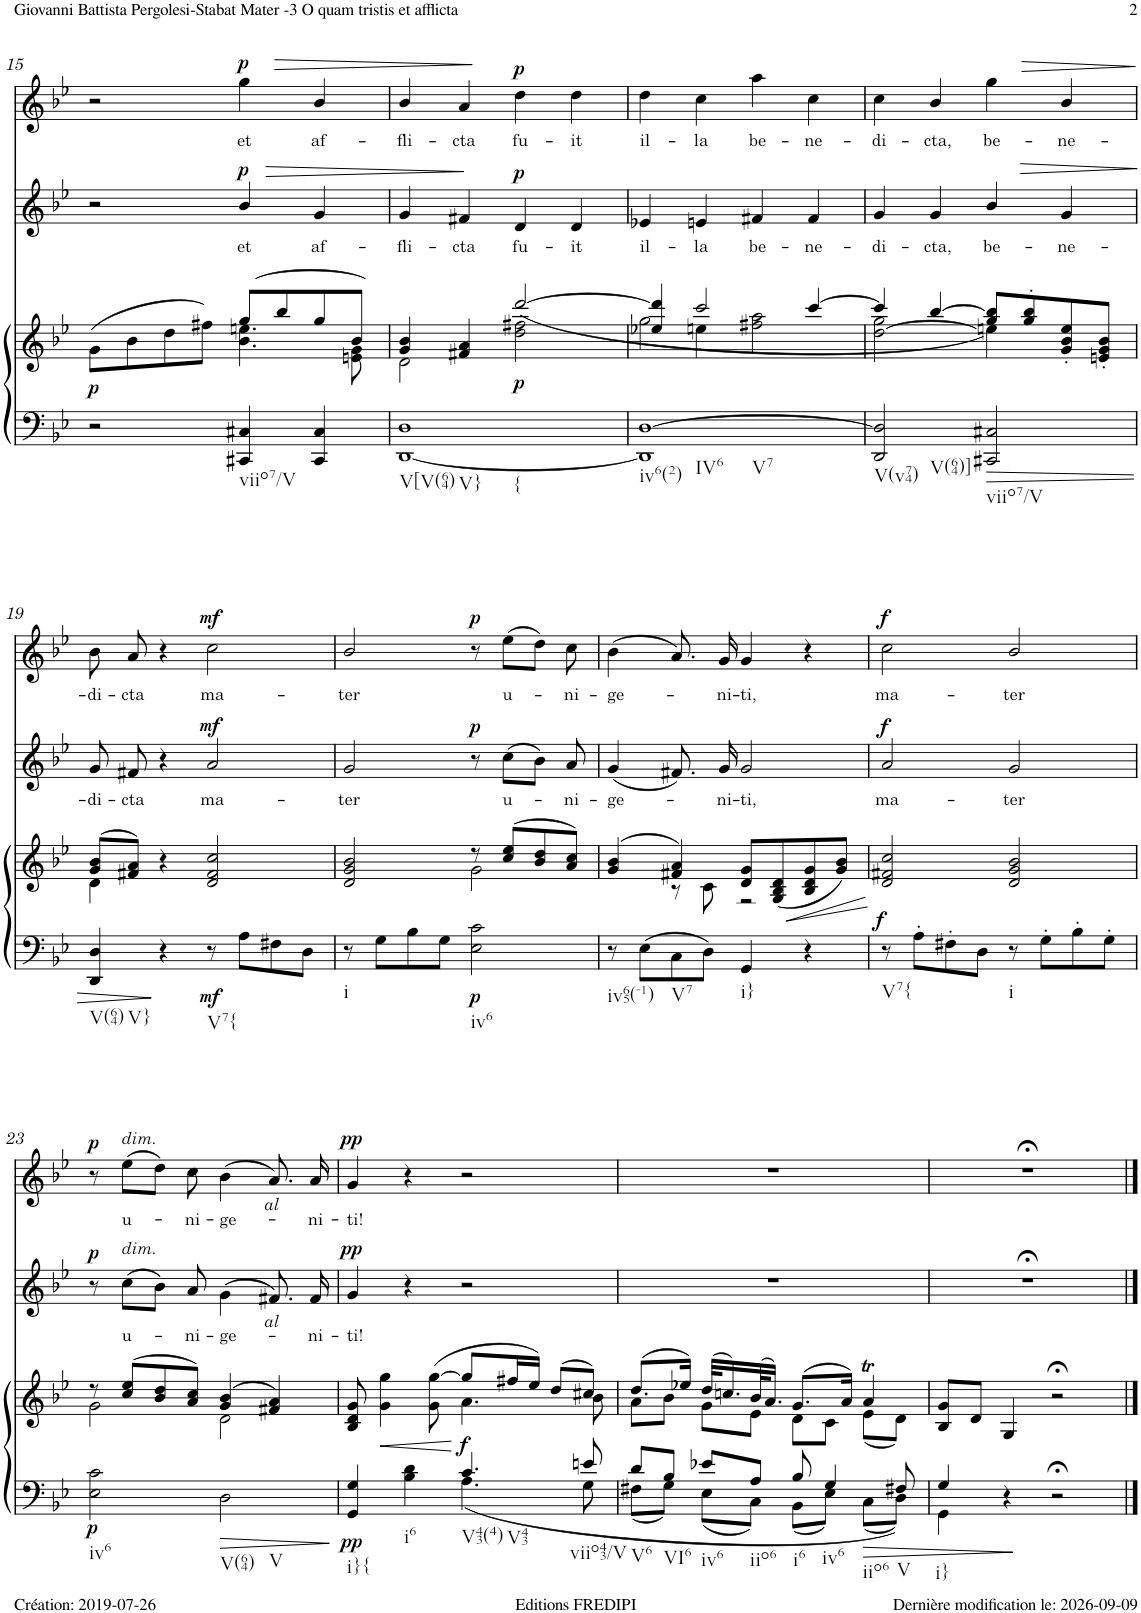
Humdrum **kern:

**kern	**kern	**dynam	**harte	**kern	**text	**dynam	**kern	**text	**dynam
*part3	*part3	*part3	*part3	*part2	*part2	*part2	*part1	*part1	*part1
*staff4	*staff3	*staff3/4	*	*staff2	*staff2	*staff2	*staff1	*staff1	*staff1
*I"Violino I/II Viola Violoncello Contrabasso e organo	*	*	*	*I"Alto	*	*	*I"Soprano	*	*
!!LO:PB:g=z
*clefF4	*clefG2	*	*	*clefG2	*	*	*clefG2	*	*
*k[b-e-]	*k[b-e-]	*	*	*k[b-e-]	*	*	*k[b-e-]	*	*
*M4/4	*M4/4	*	*	*M4/4	*	*	*M4/4	*	*
*met(c)	*met(c)	*	*	*met(c)	*	*	*met(c)	*	*
=15	=15	=15	=15	=15	=15	=15	=15	=15	=15
*	*^	*	*	*	*	*	*	*	*
!	!	!	!LO:DY:b	!	!	!	!	!	!	!
2r	(>8g\L	2ryy	p	.	2r	.	.	2r	.	.
.	8b-\	.	.	.	.	.	.	.	.	.
.	8dd\	.	.	.	.	.	.	.	.	.
.	8ff#X\J)	.	.	.	.	.	.	.	.	.
!	!	!	!	!	!	!LO:LY:b	!LO:HP:b	!	!LO:LY:b	!LO:HP:b
!	!	!	!	!	!	!	!LO:DY:n=1:a	!	!	!LO:DY:n=1:a
4CC#X/ 4C#X/	(>8gg/L	4.b-\ 4.een\	.	.	4b-/	et	> p	4gg\	et	> p
.	8bb-/	.	.	.	.	.	.	.	.	.
!	!	!	!	!	!	!LO:LY:b	!	!	!LO:LY:b	!
4CC#/ 4C#/	8gg/	.	.	.	4g/	af-	.	4b-/	af-	.
.	8b-/J)	8en\ 8g\	.	.	.	.	.	.	.	.
=16	=16	=16	=16	=16	=16	=16	=16	=16	=16	=16
!	!	!	!	!LO:H:kt={	!	!LO:LY:b	!	!	!LO:LY:b	!
[<1DD 1D	2d\	4g/ 4b-/	.	N	4g/	-fli-	.	4b-/	-fli-	.
!	!	!	!	!	!	!LO:LY:b	!	!	!LO:LY:b	!
.	.	4f#X/ 4a/	.	.	4f#X/	-cta	]	4a/	-cta	]
!	!	!	!LO:DY:b	!	!	!LO:LY:b	!LO:DY:a	!	!LO:LY:b	!LO:DY:a
.	([>2ddd/	2dd\ 2ff#X\	p	.	4d/	fu-	p	4dd\	fu-	p
!	!	!	!	!	!	!LO:LY:b	!	!	!LO:LY:b	!
.	.	.	.	.	4d/	-it	.	4dd\	-it	.
=17	=17	=17	=17	=17	=17	=17	=17	=17	=17	=17
*	*	*^	*	*	*	*	*	*	*	*
!	!	!	!	!	!	!	!LO:LY:b	!	!	!LO:LY:b	!
1DD] [>1D	4ee-X/ 4ddd/]	2gg\	4ryy	.	.	4e-X/	il-	.	4dd\	il-	.
!	!	!	!	!	!	!	!LO:LY:b	!	!	!LO:LY:b	!
.	2ccc/	.	4een\	.	.	4en/	-la	.	4cc\	-la	.
!	!	!	!	!	!	!	!LO:LY:b	!	!	!LO:LY:b	!
.	.	2ff#X\ 2aa\	2ryy	.	.	4f#X/	be-	.	4aa\	be-	.
!	!	!	!	!	!	!	!LO:LY:b	!	!	!LO:LY:b	!
.	[>4ccc/	.	.	.	.	4f#/	-ne-	.	4cc\	-ne-	.
*	*	*v	*v	*	*	*	*	*	*	*	*
=18	=18	=18	=18	=18	=18	=18	=18	=18	=18	=18
!	!	!	!	!	!	!LO:LY:b	!	!	!LO:LY:b	!
2DD/ 2D/]	4ccc/]	2dd\ [>2gg\	.	.	4g/	-di-	.	4cc\	-di-	.
!	!	!	!	!	!	!LO:LY:b	!	!	!LO:LY:b	!
.	[4bb-/	.	.	.	4g/	-cta,	.	4b-/	-cta,	.
!	!	!	!	!	!	!LO:LY:b	!LO:HP:b	!	!LO:LY:b	!LO:HP:b
2CC#X/ 2C#X/	8gg/] 8bb-/]L	4een\)	.	.	4b-/	be-	>	4gg\	be-	>
.	8gg/' 8bb-/'	.	.	.	.	.	.	.	.	.
!	!	!	!	!	!	!LO:LY:b	!	!	!LO:LY:b	!
.	8g/' 8b-/' 8ee/'	4ryy	.	.	4g/	-ne-	.	4b-/	-ne-	.
.	8en/' 8g/' 8b-/'J	.	.	.	.	.	.	.	.	.
*	*v	*v	*	*	*	*	*	*	*	*
.	.	.	.	.	.	]	.	.	]
!!LO:LB:g=z
=19	=19	=19	=19	=19	=19	=19	=19	=19	=19
*	*^	*	*	*	*	*	*	*	*
!	!	!	!	!	!	!LO:LY:b	!	!	!LO:LY:b	!
4DD/ 4D/	(>8g/ 8b-/L	4d\	.	.	8g/	-di-	.	8b-\	-di-	.
!	!	!	!	!	!	!LO:LY:b	!	!	!LO:LY:b	!
.	8f#X/ 8a/J)	.	.	.	8f#X/	-cta	.	8a/	-cta	.
4r	4r	2.ryy	.	.	4r	.	.	4r	.	.
!	!	!	!LO:DY:b=2	!	!	!LO:LY:b	!LO:DY:a	!	!LO:LY:b	!LO:DY:a
8r	2d/ 2f#/ 2cc/	.	mf	.	2a/	ma-	mf	2cc\	ma-	mf
8A\L	.	.	.	.	.	.	.	.	.	.
8F#X\	.	.	.	.	.	.	.	.	.	.
8D\J	.	.	.	.	.	.	.	.	.	.
=20	=20	=20	=20	=20	=20	=20	=20	=20	=20	=20
!	!	!	!	!	!	!LO:LY:b	!	!	!LO:LY:b	!
8r	2d/ 2g/ 2b-/	2ryy	.	.	2g/	-ter	.	2b-/	-ter	.
8G\L	.	.	.	.	.	.	.	.	.	.
8B-\	.	.	.	.	.	.	.	.	.	.
8G\J	.	.	.	.	.	.	.	.	.	.
!	!	!	!LO:DY:b=2	!	!	!	!LO:DY:a	!	!	!LO:DY:a
2E-\ 2c\	8r	2g\	p	.	8r	.	p	8r	.	p
!	!	!	!	!	!	!LO:LY:b	!	!	!LO:LY:b	!
.	(>8cc/ 8ee-/L	.	.	.	(8cc\L	u-	.	(8ee-\L	u-	.
.	8b-/ 8dd/	.	.	.	8b-\J)	.	.	8dd\J)	.	.
!	!	!	!	!	!	!LO:LY:b	!	!	!LO:LY:b	!
.	8a/ 8cc/J)	.	.	.	8a/	-ni-	.	8cc\	-ni-	.
=21	=21	=21	=21	=21	=21	=21	=21	=21	=21	=21
!	!	!	!	!	!	!LO:LY:b	!	!	!LO:LY:b	!
8r	(>4g/ 4b-/	4ryy	.	.	(<4g/	-ge-	.	(>4b-\	-ge-	.
8E-\L	.	.	.	.	.	.	.	.	.	.
8C\	4f#X/ 4a/)	8r	.	.	8.f#X/)	.	.	8.a/)	.	.
8D\J	.	8c\	.	.	.	.	.	.	.	.
!	!	!	!	!	!	!LO:LY:b	!	!	!LO:LY:b	!
.	.	.	.	.	16g/	-ni-	.	16g/	-ni-	.
!	!	!	!	!	!	!LO:LY:b	!	!	!LO:LY:b	!
4GG/	8d/ 8g/L	2r	.	.	2g/	-ti,	.	4g/	-ti,	.
!	!	!	!LO:HP:b	!	!	!	!	!	!	!
.	(<8G/ 8B-/ 8d/	.	<	.	.	.	.	.	.	.
4r	8B-/ 8d/ 8g/	.	.	.	.	.	.	4r	.	.
.	8g/ 8b-/J)	.	.	.	.	.	.	.	.	.
*	*v	*v	*	*	*	*	*	*	*	*
.	.	[	.	.	.	.	.	.	.
=22	=22	=22	=22	=22	=22	=22	=22	=22	=22
!	!	!LO:DY:b	!	!	!LO:LY:b	!LO:DY:a	!	!LO:LY:b	!LO:DY:a
8r	2d/ 2f#X/ 2cc/	f	.	2a/	ma-	f	2cc\	ma-	f
8A'\L	.	.	.	.	.	.	.	.	.
8F#X'\	.	.	.	.	.	.	.	.	.
8D\J	.	.	.	.	.	.	.	.	.
!	!	!	!	!	!LO:LY:b	!	!	!LO:LY:b	!
8r	2d/ 2g/ 2b-/	.	.	2g/	-ter	.	2b-/	-ter	.
8G'\L	.	.	.	.	.	.	.	.	.
8B-'\	.	.	.	.	.	.	.	.	.
8G'\J	.	.	.	.	.	.	.	.	.
!!LO:LB:g=z
=23	=23	=23	=23	=23	=23	=23	=23	=23	=23
*	*^	*	*	*	*	*	*	*	*
!	!	!	!LO:DY:b=2	!	!	!	!LO:DY:a	!	!	!LO:DY:a
2E-\ 2c\	8r	2g\	p	.	8r	.	p	8r	.	p
!	!	!	!	!	!	!	!	!LO:TX:a:i:t=dim.	!	!
!	!	!	!	!	!LO:TX:a:i:t=dim.	!	!	!	!	!
!	!	!	!	!	!	!LO:LY:b	!	!	!LO:LY:b	!
.	(>8cc/ 8ee-/L	.	.	.	(8cc\L	u-	.	(8ee-\L	u-	.
.	8b-/ 8dd/	.	.	.	8b-\J)	.	.	8dd\J)	.	.
!	!	!	!	!	!	!LO:LY:b	!	!	!LO:LY:b	!
.	8a/ 8cc/J)	.	.	.	8a/	-ni-	.	8cc\	-ni-	.
!	!	!	!	!	!	!LO:LY:b	!	!	!LO:LY:b	!
2D\	(>4g/ 4b-/	2d\	.	.	(4g\	-ge-	.	(4b-\	-ge-	.
!	!	!	!	!	!	!	!	!LO:TX:b:i:t=al	!	!
!	!	!	!	!	!LO:TX:b:i:t=al	!	!	!	!	!
.	4f#X/ 4a/)	.	.	.	8.f#X/)	.	.	8.a/)	.	.
!	!	!	!	!	!	!LO:LY:b	!	!	!LO:LY:b	!
.	.	.	.	.	16f#/	-ni-	.	16a/	-ni-	.
=24	=24	=24	=24	=24	=24	=24	=24	=24	=24	=24
*^	*	*	*	*	*	*	*	*	*	*
!	!	!	!	!LO:DY:b=2	!	!	!LO:LY:b	!LO:DY:a	!	!LO:LY:b	!LO:DY:a
4GG/ 4G/	2ryy	8B-/ 8d/ 8g/	2ryy	pp	.	4g/	-ti!	pp	4g/	-ti!	pp
!	!	!	!	!LO:HP:b	!	!	!	!	!	!	!
.	.	4g\ 4gg\	.	<	.	.	.	.	.	.	.
4B-\ 4d\	.	.	.	.	.	4r	.	.	4r	.	.
.	.	(>8g\ [>8gg\	.	.	.	.	.	.	.	.	.
!	!	!	!	!LO:DY:n=1:b	!	!	!	!	!	!	!
4.c/	4.A\	8gg/L]	4.a\	[ f	.	2r	.	.	2r	.	.
.	.	16ff#X/L	.	.	.	.	.	.	.	.	.
.	.	16ee-/JJ)	.	.	.	.	.	.	.	.	.
.	.	(>8dd/L	.	.	.	.	.	.	.	.	.
8en/	8G\	8cc#X/J)	8b-\	.	.	.	.	.	.	.	.
=25	=25	=25	=25	=25	=25	=25	=25	=25	=25	=25	=25
8d/L	8F#X\L	8a\L	(>8.dd/L	.	.	1r	.	.	1r	.	.
8B-/J	8G\J	8b-\J	.	.	.	.	.	.	.	.	.
.	.	.	16ee-X/Jk)	.	.	.	.	.	.	.	.
8e-X/L	8E-\L	8g\L	(>32dd/KLL	.	.	.	.	.	.	.	.
.	.	.	16.ccn/)	.	.	.	.	.	.	.	.
8A/J	8C\J	8e-\J	(>32b-/K	.	.	.	.	.	.	.	.
.	.	.	16.a/JJ)	.	.	.	.	.	.	.	.
8B-/	8BB-\L	(>8.g/L	8d\L	.	.	.	.	.	.	.	.
4G/	8E-\J	.	8c\J	.	.	.	.	.	.	.	.
.	.	16a/Jk)	.	.	.	.	.	.	.	.	.
.	8C\L	4at/	(8e-\L	.	.	.	.	.	.	.	.
8F#X/	8D\J	.	8d\J)	.	.	.	.	.	.	.	.
*	*	*v	*v	*	*	*	*	*	*	*	*
=26	=26	=26	=26	=26	=26	=26	=26	=26	=26	=26
4G/	4GG\	8B-/ 8g/L	.	.	1r;<	.	.	1r;<	.	.
.	.	8d/J	.	.	.	.	.	.	.	.
4r	2.ryy	4G/	.	.	.	.	.	.	.	.
2r;<	.	2r;<	.	.	.	.	.	.	.	.
*v	*v	*	*	*	*	*	*	*	*	*
==	==	==	==	==	==	==	==	==	==
*-	*-	*-	*-	*-	*-	*-	*-	*-	*-
